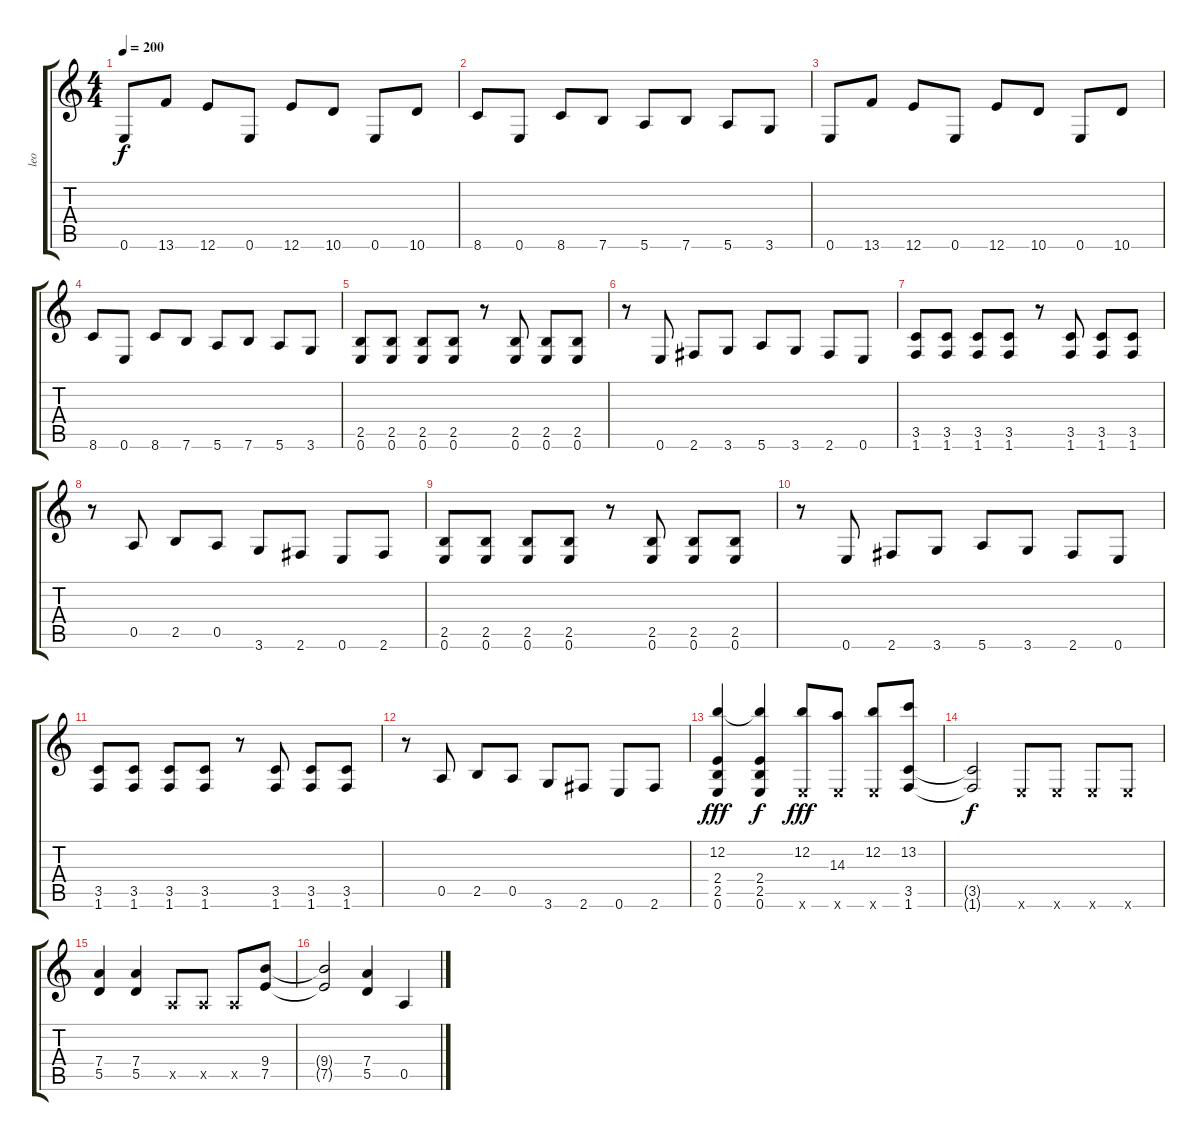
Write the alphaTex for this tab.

\track ("leo" "leo") {instrument overdrivenguitar}
\staff {score tabs}
\tuning (E4 B3 G3 D3 A2 E2) {hide}
\ts (4 4)
\tempo 200
\clef g2
\ks c
0.6.8{dy f} 13.6.8 12.6.8 0.6.8 12.6.8 10.6.8 0.6.8 10.6.8 |
8.6.8 0.6.8 8.6.8 7.6.8 5.6.8 7.6.8 5.6.8 3.6.8 |
0.6.8 13.6.8 12.6.8 0.6.8 12.6.8 10.6.8 0.6.8 10.6.8 |
8.6.8 0.6.8 8.6.8 7.6.8 5.6.8 7.6.8 5.6.8 3.6.8 |
(2.5 0.6).8 (2.5 0.6).8 (2.5 0.6).8 (2.5 0.6).8 r.8 (2.5 0.6).8 (2.5 0.6).8 (2.5 0.6).8 |
r.8 0.6.8 2.6.8 3.6.8 5.6.8 3.6.8 2.6.8 0.6.8 |
(3.5 1.6).8 (3.5 1.6).8 (3.5 1.6).8 (3.5 1.6).8 r.8 (3.5 1.6).8 (3.5 1.6).8 (3.5 1.6).8 |
r.8 0.5.8 2.5.8 0.5.8 3.6.8 2.6.8 0.6.8 2.6.8 |
(2.5 0.6).8 (2.5 0.6).8 (2.5 0.6).8 (2.5 0.6).8 r.8 (2.5 0.6).8 (2.5 0.6).8 (2.5 0.6).8 |
r.8 0.6.8 2.6.8 3.6.8 5.6.8 3.6.8 2.6.8 0.6.8 |
(3.5 1.6).8 (3.5 1.6).8 (3.5 1.6).8 (3.5 1.6).8 r.8 (3.5 1.6).8 (3.5 1.6).8 (3.5 1.6).8 |
r.8 0.5.8 2.5.8 0.5.8 3.6.8 2.6.8 0.6.8 2.6.8 |
(12.2 2.4 2.5 0.6).4{dy fff} (12.2{t} 2.4 2.5 0.6).4{dy f} (12.2 0.6{x}).8{dy fff} (14.3 0.6{x}).8 (12.2 0.6{x}).8 (13.2 3.5 1.6).8 |
(3.5{t} 1.6{t}).2{dy f} 0.6{x}.8 0.6{x}.8 0.6{x}.8 0.6{x}.8 |
(7.4 5.5).4 (7.4 5.5).4 0.5{x}.8 0.5{x}.8 0.5{x}.8 (9.4 7.5).8 |
(9.4{t} 7.5{t}).2 (7.4 5.5).4 0.5.4
